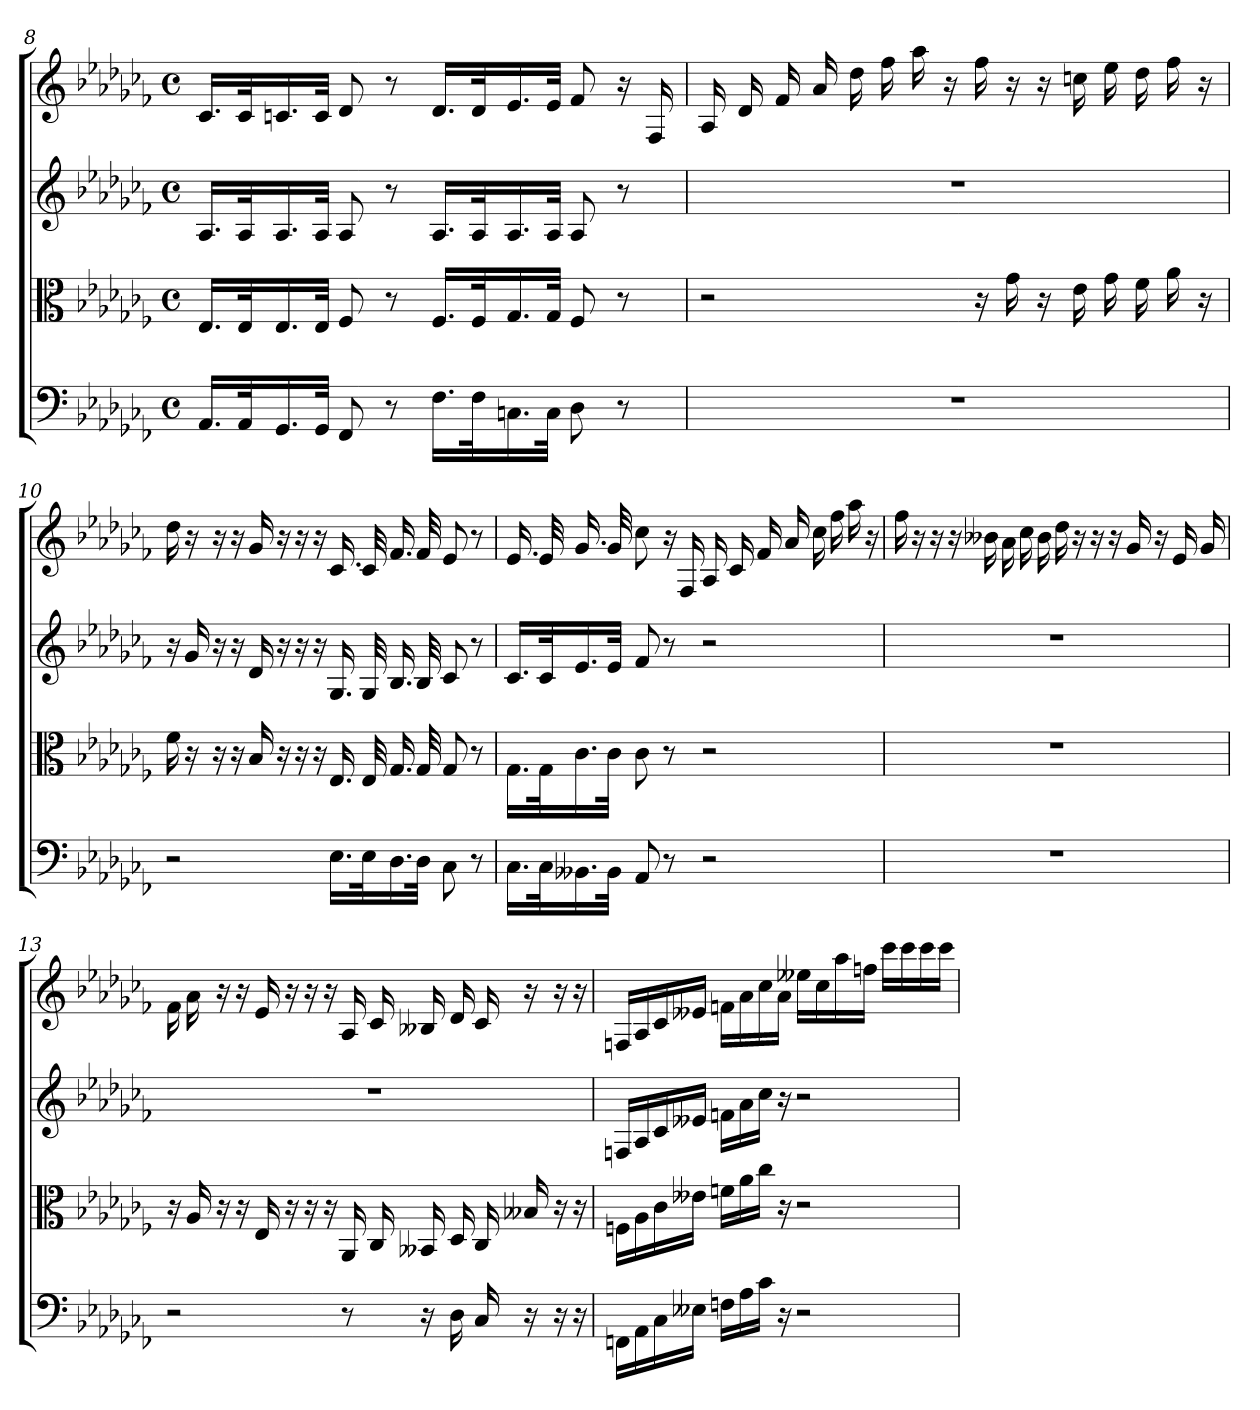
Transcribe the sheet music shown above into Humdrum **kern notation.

**kern	**kern	**kern	**kern
*part4	*part3	*part2	*part1
*staff4	*staff3	*staff2	*staff1
*clefF4	*clefC3	*clefG2	*clefG2
*k[b-e-a-d-g-c-f-]	*k[b-e-a-d-g-c-f-]	*k[b-e-a-d-g-c-f-]	*k[b-e-a-d-g-c-f-]
*a-:	*a-:	*a-:	*a-:
*M4/4	*M4/4	*M4/4	*M4/4
*met(c)	*met(c)	*met(c)	*met(c)
=8	=8	=8	=8
16.AA-/LL	16.E-/LL	16.A-/LL	16.c-/LL
32AA-/K	32E-/K	32A-/K	32c-/K
16.GG-/	16.E-/	16.A-/	16.cn/
32GG-/JJk	32E-/JJk	32A-/JJk	32c/JJk
8FF-/	8F-/	8A-/	8d-/
8r	8r	8r	8r
16.F-\LL	16.F-/LL	16.A-/LL	16.d-/LL
32F-\K	32F-/K	32A-/K	32d-/K
16.Cn\	16.G-/	16.A-/	16.e-/
32C\JJk	32G-/JJk	32A-/JJk	32e-/JJk
8D-\	8F-/	8A-/	8f-/
8r	8r	8r	16r
.	.	.	16F-/
=9	=9	=9	=9
1r	2r	1r	16A-/
.	.	.	16d-/
.	.	.	16f-/
.	.	.	16a-/
.	.	.	16dd-\
.	.	.	16ff-\
.	.	.	16aa-\
.	.	.	16r
.	16r	.	16ff-\
.	16g-\	.	16r
.	16r	.	16r
.	16e-\	.	16ccn\
.	16g-\	.	16ee-\
.	16f-\	.	16dd-\
.	16a-\	.	16ff-\
.	16r	.	16r
=10	=10	=10	=10
2r	16f-\	16r	16dd-\
.	16r	16g-/	16r
.	16r	16r	16r
.	16r	16r	16r
.	16B-/	16d-/	16g-/
.	16r	16r	16r
.	16r	16r	16r
.	16r	16r	16r
16.E-\LL	16.E-/	16.G-/	16.c-/
32E-\K	32E-/	32G-/	32c-/
16.D-\	16.G-/	16.B-/	16.f-/
32D-\JJk	32G-/	32B-/	32f-/
8C-\	8G-/	8c-/	8e-/
8r	8r	8r	8r
=11	=11	=11	=11
16.C-\LL	16.G-\LL	16.c-/LL	16.e-/
32C-\K	32G-\K	32c-/K	32e-/
16.BB--X\	16.c-\	16.e-/	16.g-/
32BB--\JJk	32c-\JJk	32e-/JJk	32g-/
8AA-/	8c-\	8f-/	8cc-\
8r	8r	8r	16r
.	.	.	16F-/
2r	2r	2r	16A-/
.	.	.	16c-/
.	.	.	16f-/
.	.	.	16a-/
.	.	.	16cc-\
.	.	.	16ff-\
.	.	.	16aa-\
.	.	.	16r
=12	=12	=12	=12
1r	1r	1r	16ff-\
.	.	.	16r
.	.	.	16r
.	.	.	16r
.	.	.	16b--X\
.	.	.	16a-\
.	.	.	16cc-\
.	.	.	16b--\
.	.	.	16dd-\
.	.	.	16r
.	.	.	16r
.	.	.	16r
.	.	.	16g-/
.	.	.	16r
.	.	.	16e-/
.	.	.	16g-/
=13	=13	=13	=13
2r	16r	1r	16f-\
.	16A-/	.	16a-\
.	16r	.	16r
.	16r	.	16r
.	16E-/	.	16e-/
.	16r	.	16r
.	16r	.	16r
.	16r	.	16r
8r	16AA-/	.	16A-/
.	16C-/	.	16c-/
16r	16BB--X/	.	16B--X/
16D-\	16D-/	.	16d-/
16C-/	16C-/	.	16c-/
16r	16B--X/	.	16r
16r	16r	.	16r
16r	16r	.	16r
=14	=14	=14	=14
16FFn\LL	16Fn\LL	16Fn/LL	16Fn/LL
16AA-\	16A-\	16A-/	16A-/
16C-\	16c-\	16c-/	16c-/
16E--X\JJ	16e--X\JJ	16e--X/JJ	16e--X/JJ
16Fn\LL	16fn\LL	16fn\LL	16fn\LL
16A-\	16a-\	16a-\	16a-\
16c-\JJ	16cc-\JJ	16cc-\JJ	16cc-\
16r	16r	16r	16a-\JJ
2r	2r	2r	16ee--X\LL
.	.	.	16cc-\
.	.	.	16aa-\
.	.	.	16ffn\JJ
.	.	.	16ccc-\LL
.	.	.	16ccc-\
.	.	.	16ccc-\
.	.	.	16ccc-\JJ
=	=	=	=
*-	*-	*-	*-
